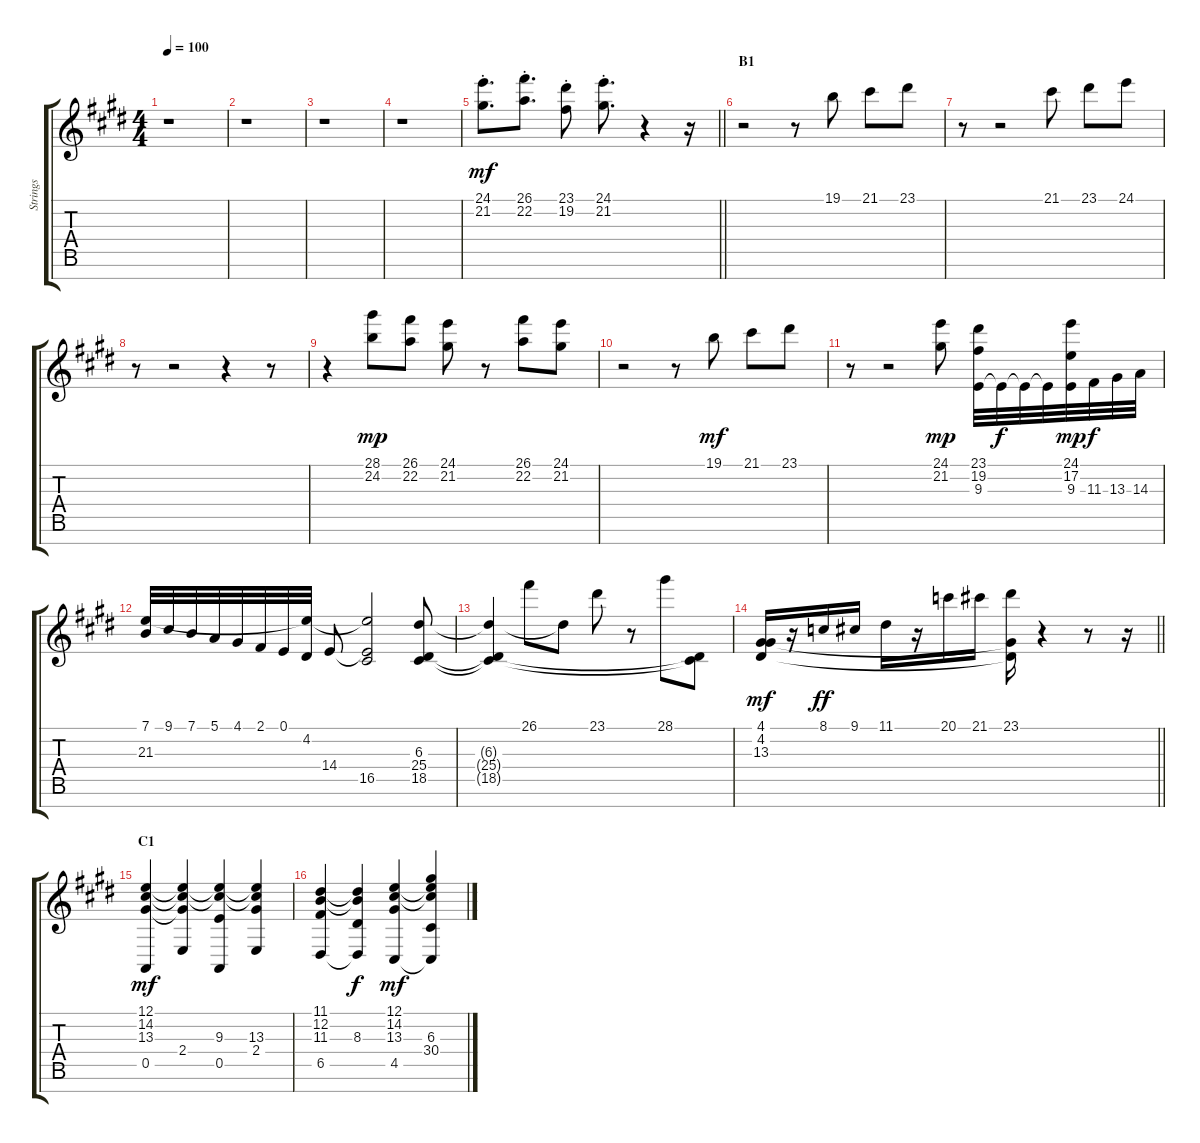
\track ("Strings" "Strings") {instrument stringensemble1}
\staff {score tabs}
\tuning (E4 B3 G3 D3 A2 E2 B1) {hide}
\ts (4 4)
\tempo 100
\clef g2
\ks e
r.1{dy p} |
r.1 |
r.1 |
r.1 |
\barLineRight lightlight
(24.1{st} 21.2{st}).8{d dy mf} (26.1{st} 22.2{st}).8{d} (23.1{st} 19.2{st}).8 (24.1{st} 21.2{st}).8{d} r.4 r.16 |
\section ("" "B1")
r.2 r.8 19.1.8 21.1.8 23.1.8 |
r.8 r.2 21.1.8 23.1.8 24.1.8 |
r.8 r.2 r.4 r.8 |
r.4 (28.1 24.2).8{dy mp} (26.1 22.2).8 (24.1 21.2).8 r.8 (26.1 22.2).8 (24.1 21.2).8 |
r.2 r.8 19.1.8{dy mf} 21.1.8 23.1.8 |
r.8 r.2 (24.1 21.2).8{dy mp} (23.1 19.2 9.3).32 9.3{t}.32{dy f} 9.3{t}.32 9.3{t}.32 (24.1 17.2 9.3).32{dy mp} 11.3.32{dy f} 13.3.32 14.3.32 |
(7.1 21.3).32 9.1.32 7.1.32 5.1.32 4.1.32 2.1.32 0.1.32 (4.2 21.3{t}).32 14.4.8 (21.3{t} 14.4{t} 16.5).2 (6.3 25.4 18.5).8 |
(6.3{t} 25.4{t} 18.5{t}).4 26.1.8 25.4{t}.8 23.1.8 r.8 28.1.8 (6.3{t} 18.5{t}).8 |
\barLineRight lightlight
(4.1 4.2 13.3).16{dy mf} r.16 8.1.16{dy ff} 9.1.16 11.1.16 r.16 20.1.16 21.1.16 (23.1 4.2{t} 13.3{t}).16 r.4 r.8 r.16 |
\section ("" "C1")
(12.1 14.2 13.3 0.5).4{dy mf} (12.1{t} 14.2{t} 13.3{t} 2.4).4 (12.1{t} 14.2{t} 9.3 0.5).4 (12.1{t} 14.2{t} 13.3 2.4).4 |
(11.1 12.2 11.3 6.5).4 (11.1{t} 12.2{t} 8.3 6.5{t}).4{dy f} (12.1 14.2 13.3 4.5).4{dy mf} (12.1{t} 14.2{t} 6.3 30.4 4.5{t}).4
